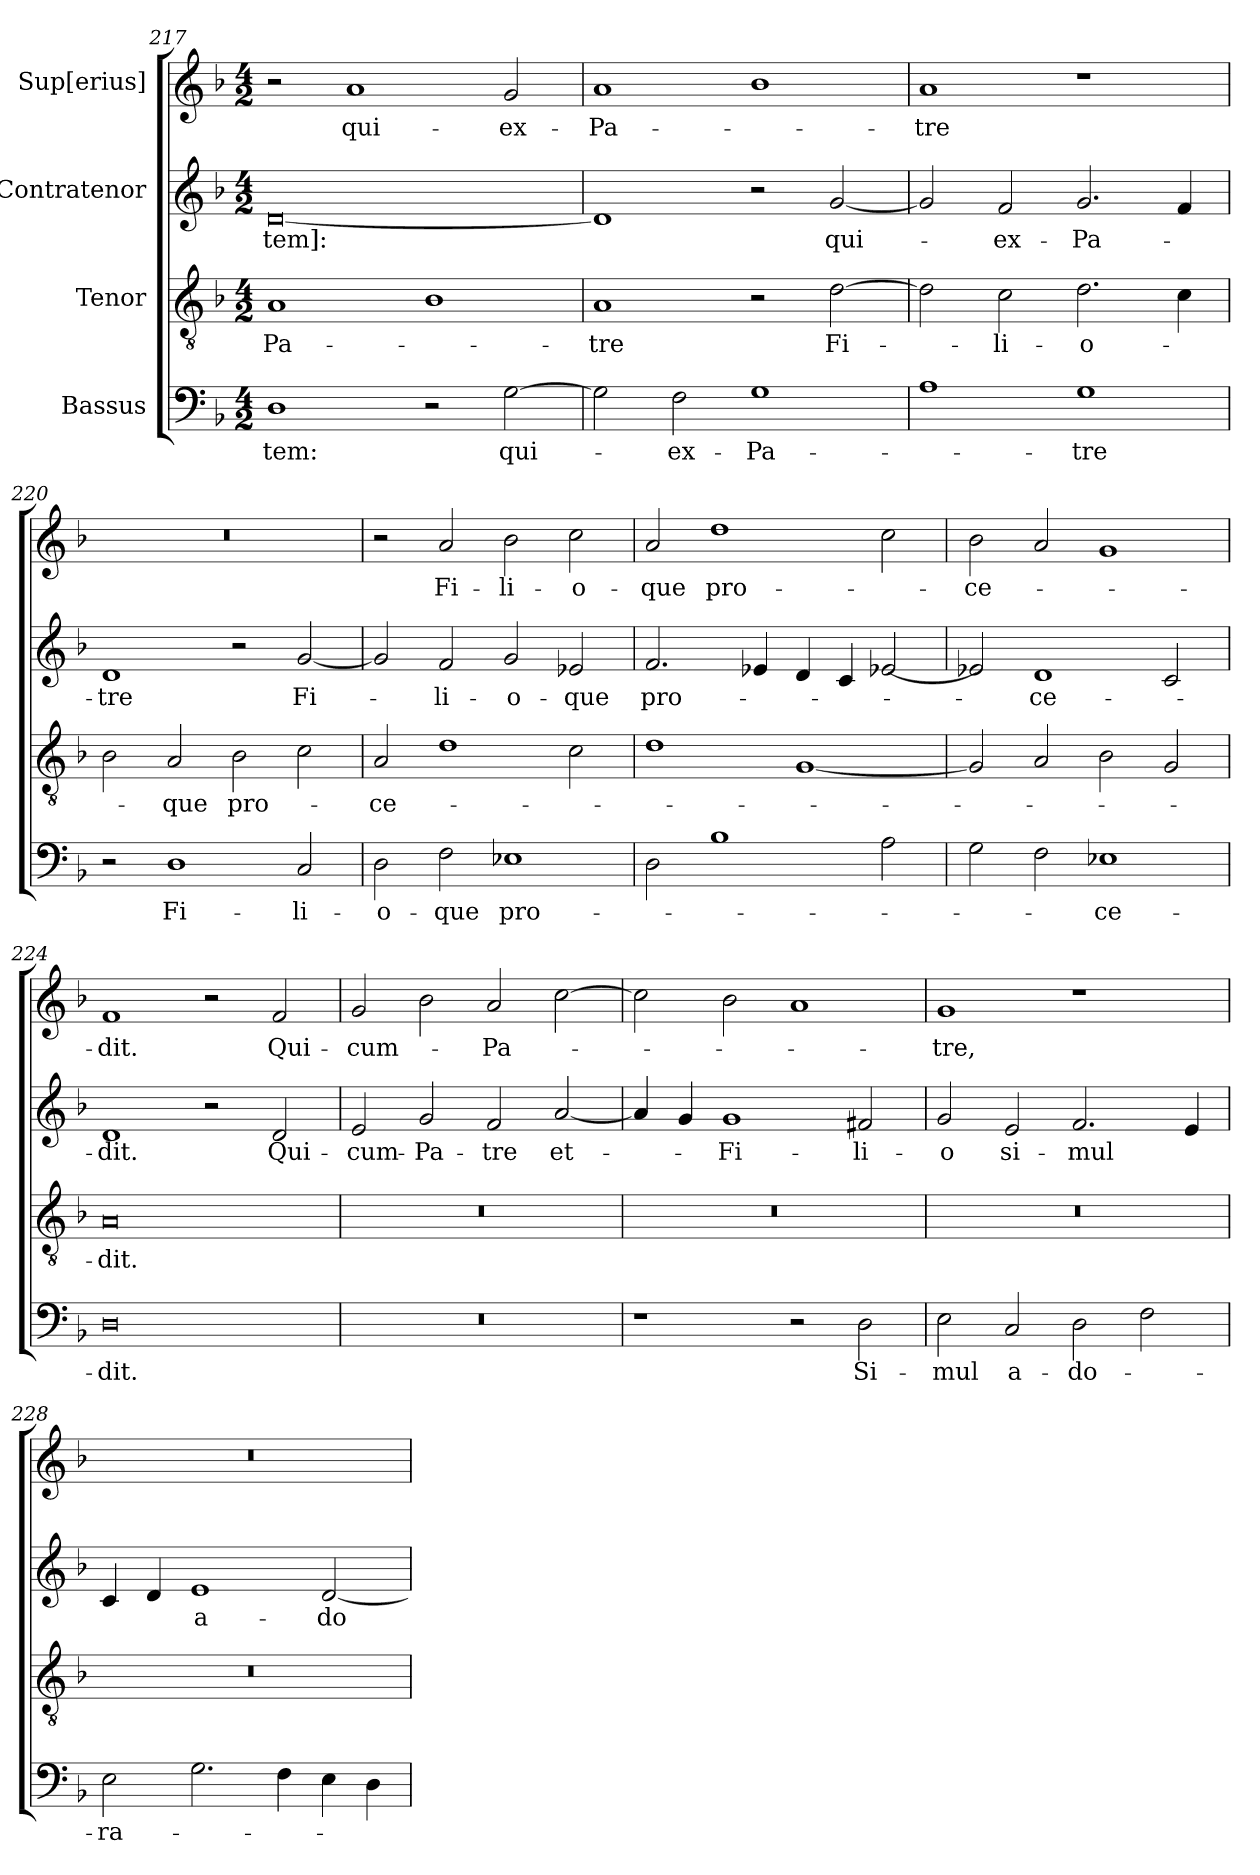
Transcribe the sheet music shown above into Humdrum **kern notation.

**kern	**text	**kern	**text	**kern	**text	**kern	**text
*part4	*part4	*part3	*part3	*part2	*part2	*part1	*part1
*staff4	*staff4	*staff3	*staff3	*staff2	*staff2	*staff1	*staff1
*I"Bassus	*	*I"Tenor	*	*I"Contratenor	*	*I"Sup[erius]	*
*clefF4	*	*clefGv2	*	*clefG2	*	*clefG2	*
*k[b-]	*	*k[b-]	*	*k[b-]	*	*k[b-]	*
*M4/2	*	*M4/2	*	*M4/2	*	*M4/2	*
=217	=217	=217	=217	=217	=217	=217	=217
1D\	-tem:	1A/	Pa-	[0d/	-tem]:	2r	.
.	.	.	.	.	.	1a/	qui-
2r	.	1B-\	.	.	.	.	.
[2G\	qui-	.	.	.	.	2g/	ex-
=218	=218	=218	=218	=218	=218	=218	=218
2G\]	.	1A/	-tre	1d/]	.	1a/	Pa-
2F\	ex-	.	.	.	.	.	.
1G\	Pa-	2r	.	2r	.	1b-\	.
.	.	[2d\	Fi-	[2g/	qui-	.	.
=219	=219	=219	=219	=219	=219	=219	=219
1A\	.	2d\]	.	2g/]	.	1a/	-tre
.	.	2c\	-li-	2f/	ex-	.	.
1G\	-tre	2.d\	-o-	2.g/	Pa-	1r	.
.	.	4c\	.	4f/	.	.	.
=220	=220	=220	=220	=220	=220	=220	=220
2r	.	2B-\	.	1d/	-tre	0r	.
1D\	Fi-	2A/	-que	.	.	.	.
.	.	2B-\	pro-	2r	.	.	.
2C/	-li-	2c\	.	[2g/	Fi-	.	.
=221	=221	=221	=221	=221	=221	=221	=221
2D\	-o-	2A/	-ce-	2g/]	.	2r	.
2F\	-que	1d\	.	2f/	-li-	2a/	Fi-
1E-X\	pro-	.	.	2g/	-o-	2b-\	-li-
.	.	2c\	.	2e-X/	-que	2cc\	-o-
=222	=222	=222	=222	=222	=222	=222	=222
2D\	.	1d\	.	2.f/	pro-	2a/	-que
1B-\	.	.	.	.	.	1dd\	pro-
.	.	.	.	4e-X/	.	.	.
.	.	[1G/	.	4d/	.	.	.
.	.	.	.	4c/	.	.	.
2A\	.	.	.	[2e-X/	.	2cc\	.
=223	=223	=223	=223	=223	=223	=223	=223
2G\	.	2G/]	.	2e-X/]	.	2b-\	-ce-
2F\	.	2A/	.	1d/	-ce-	2a/	.
1E-X\	-ce-	2B-\	.	.	.	1g/	.
.	.	2G/	.	2c/	.	.	.
=224	=224	=224	=224	=224	=224	=224	=224
0D\	-dit.	0A/	-dit.	1d/	-dit.	1f/	-dit.
.	.	.	.	2r	.	2r	.
.	.	.	.	2d/	Qui-	2f/	Qui-
=225	=225	=225	=225	=225	=225	=225	=225
0r	.	0r	.	2e/	cum-	2g/	cum-
.	.	.	.	2g/	Pa-	2b-\	.
.	.	.	.	2f/	-tre	2a/	Pa-
.	.	.	.	[2a/	et-	[2cc\	.
=226	=226	=226	=226	=226	=226	=226	=226
1r	.	0r	.	4a/]	.	2cc\]	.
.	.	.	.	4g/	.	.	.
.	.	.	.	1g/	Fi-	2b-\	.
2r	.	.	.	.	.	1a/	.
2D\	Si-	.	.	2f#X/	-li-	.	.
=227	=227	=227	=227	=227	=227	=227	=227
2E\	-mul	0r	.	2g/	-o	1g/	-tre,
2C/	a-	.	.	2e/	si-	.	.
2D\	-do-	.	.	2.f/	-mul	1r	.
2F\	.	.	.	.	.	.	.
.	.	.	.	4e/	.	.	.
=228	=228	=228	=228	=228	=228	=228	=228
2E\	-ra-	0r	.	4c/	.	0r	.
.	.	.	.	4d/	.	.	.
2.G\	.	.	.	1e/	a-	.	.
4F\	.	.	.	.	.	.	.
4E\	.	.	.	[2d/	-do-	.	.
4D\	.	.	.	.	.	.	.
=	=	=	=	=	=	=	=
*-	*-	*-	*-	*-	*-	*-	*-
